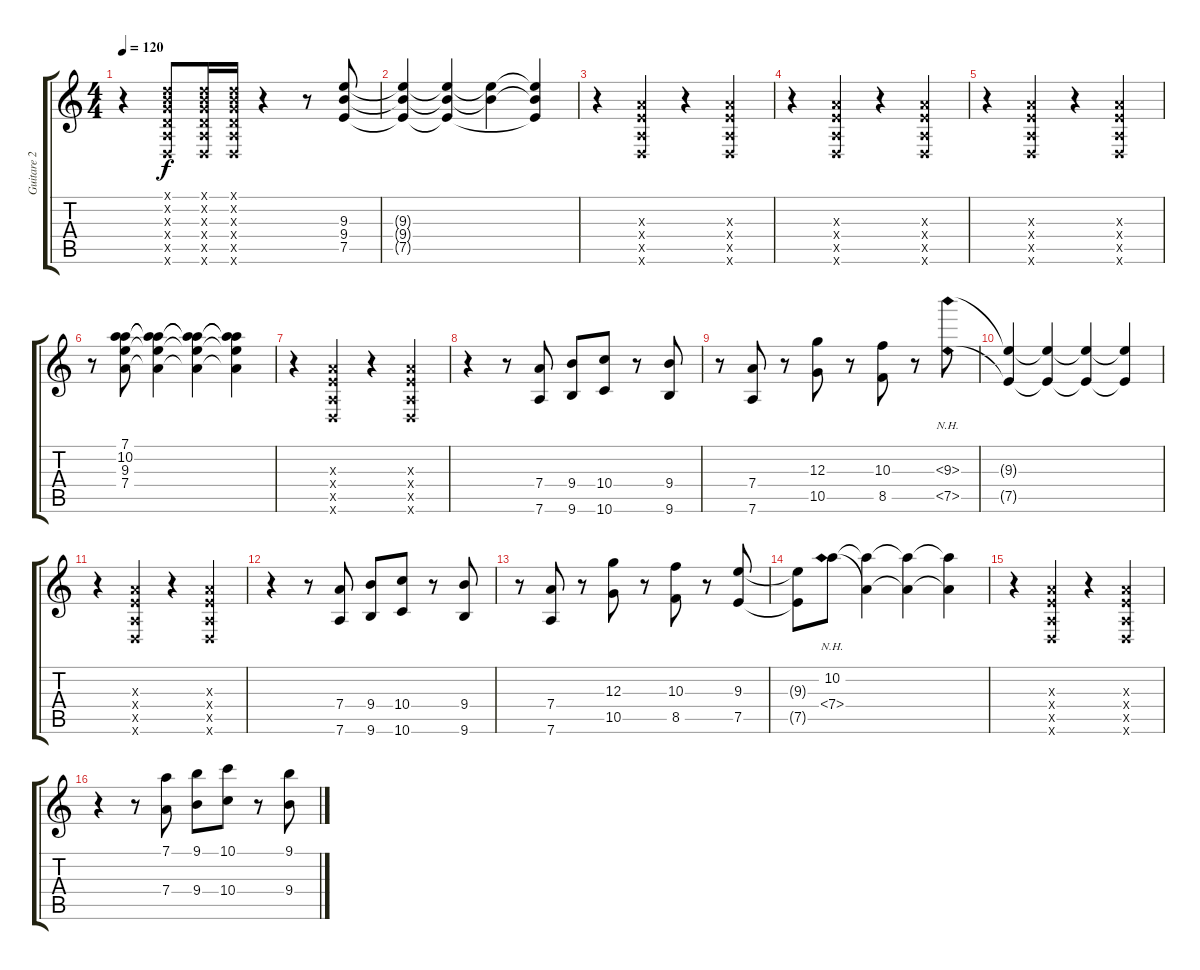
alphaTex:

\track ("Guitare 2" "Guitare 2") {instrument distortionguitar}
\staff {score tabs}
\tuning (D4 B3 G3 D3 A2 D2) {hide}
\ts (4 4)
\tempo 120
\clef g2
\ks c
r.4{dy f} (0.1{x} 0.2{x} 0.3{x} 0.4{x} 0.5{x} 0.6{x}).8 (0.1{x} 0.2{x} 0.3{x} 0.4{x} 0.5{x} 0.6{x}).16 (0.1{x} 0.2{x} 0.3{x} 0.4{x} 0.5{x} 0.6{x}).16 r.4 r.8 (9.3 9.4 7.5).8 |
(9.3{t} 9.4{t} 7.5{t}).4 (9.3{t} 9.4{t} 7.5{t}).4 (9.3{t} 9.4{t}).4 (9.3{t} 9.4{t} 7.5{t}).4 |
r.4 (2.3{x} 2.4{x} 0.5{x} 0.6{x}).4 r.4 (2.3{x} 2.4{x} 0.5{x} 0.6{x}).4 |
r.4 (2.3{x} 2.4{x} 0.5{x} 0.6{x}).4 r.4 (2.3{x} 2.4{x} 0.5{x} 0.6{x}).4 |
r.4 (2.3{x} 2.4{x} 0.5{x} 0.6{x}).4 r.4 (2.3{x} 2.4{x} 0.5{x} 0.6{x}).4 |
r.8 (7.1 10.2 9.3 7.4).8 (7.1{t} 10.2{t} 9.3{t} 7.4{t}).4 (7.1{t} 10.2{t} 9.3{t} 7.4{t}).4 (7.1{t} 10.2{t} 9.3{t} 7.4{t}).4 |
r.4 (2.3{x} 2.4{x} 0.5{x} 0.6{x}).4 r.4 (2.3{x} 2.4{x} 0.5{x} 0.6{x}).4 |
r.4 r.8 (7.4 7.6).8 (9.4 9.6).8 (10.4 10.6).8 r.8 (9.4 9.6).8 |
r.8 (7.4 7.6).8 r.8 (12.3 10.5).8 r.8 (10.3 8.5).8 r.8 (9.3{nh} 7.5{nh}).8 |
(9.3{t} 7.5{t}).4 (9.3{t} 7.5{t}).4 (9.3{t} 7.5{t}).4 (9.3{t} 7.5{t}).4 |
r.4 (2.3{x} 2.4{x} 0.5{x} 0.6{x}).4 r.4 (2.3{x} 2.4{x} 0.5{x} 0.6{x}).4 |
r.4 r.8 (7.4 7.6).8 (9.4 9.6).8 (10.4 10.6).8 r.8 (9.4 9.6).8 |
r.8 (7.4 7.6).8 r.8 (12.3 10.5).8 r.8 (10.3 8.5).8 r.8 (9.3 7.5).8 |
(9.3{t} 7.5{t}).8 (10.2 7.4{nh}).8 (10.2{t} 7.4{t}).4 (10.2{t} 7.4{t}).4 (10.2{t} 7.4{t}).4 |
r.4 (2.3{x} 2.4{x} 0.5{x} 0.6{x}).4 r.4 (2.3{x} 2.4{x} 0.5{x} 0.6{x}).4 |
r.4 r.8 (7.1 7.4).8 (9.1 9.4).8 (10.1 10.4).8 r.8 (9.1 9.4).8
